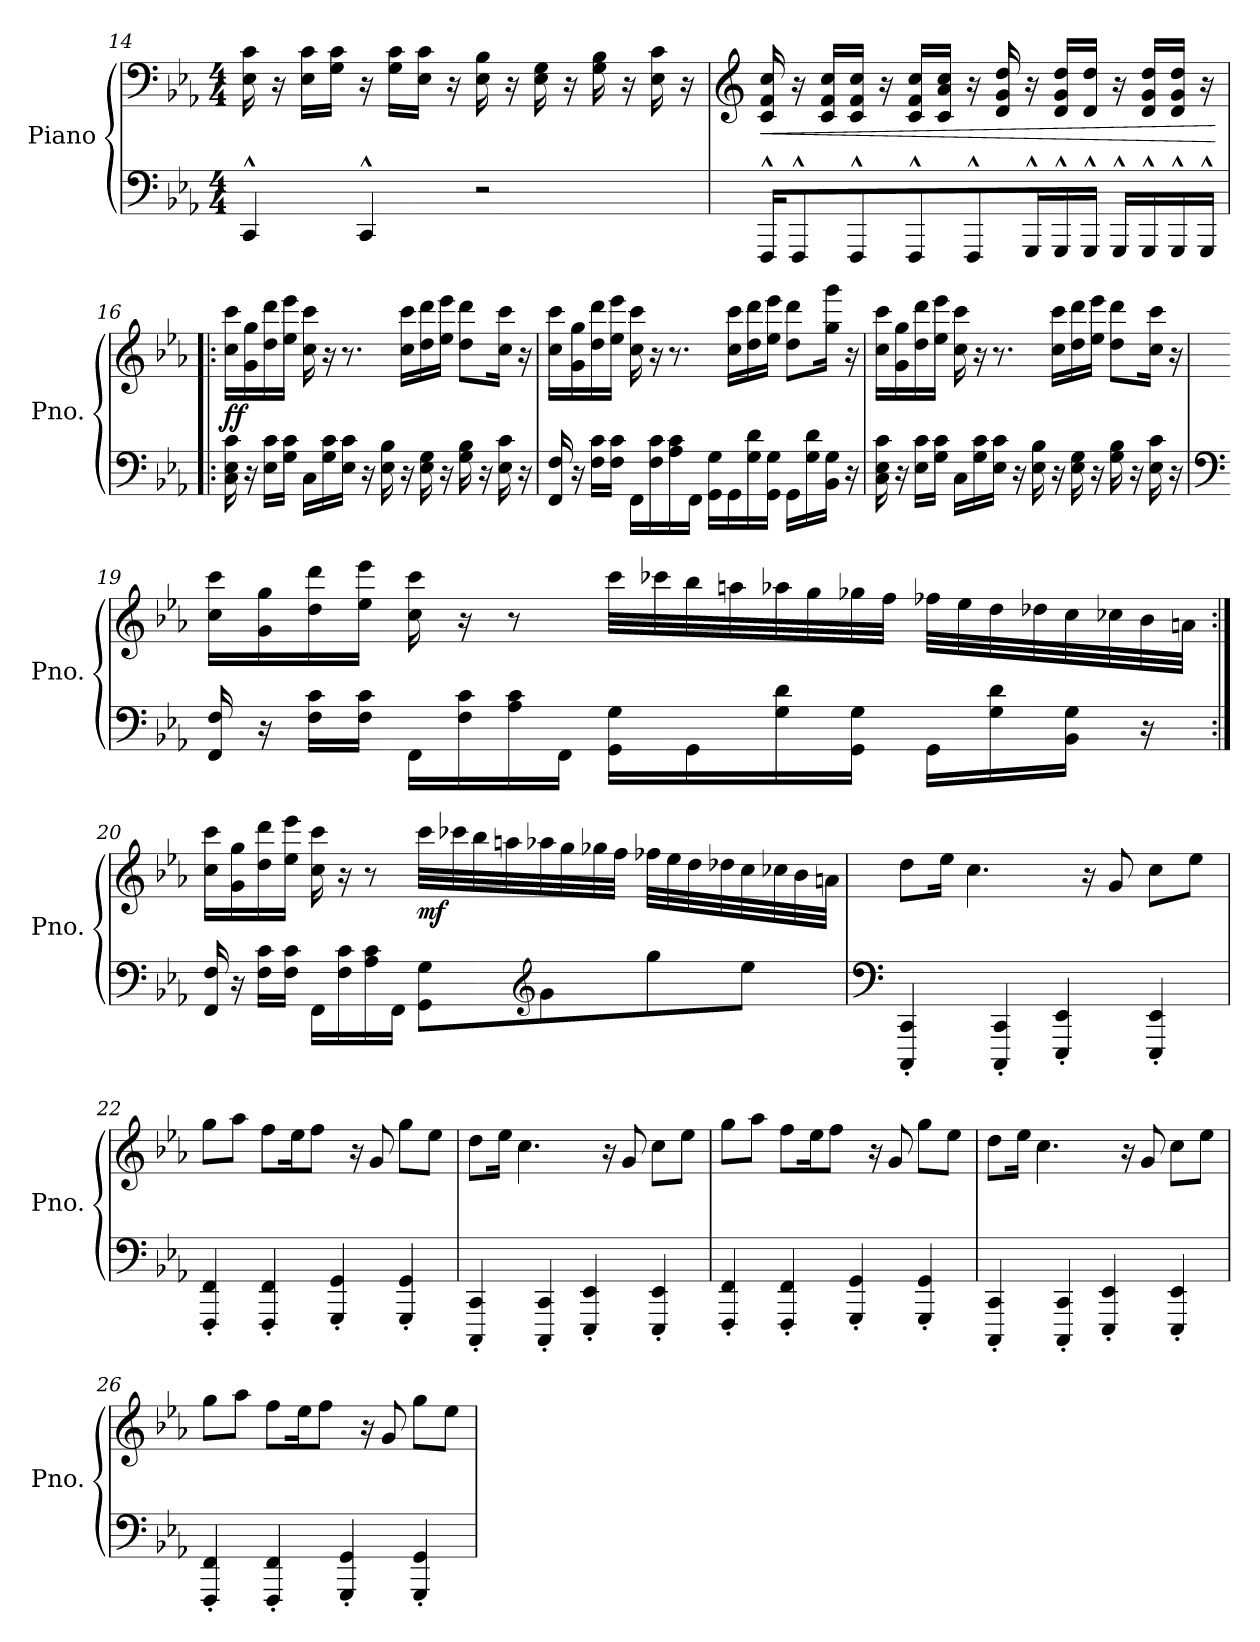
**kern	**kern	**dynam
*part1	*part1	*part1
*staff2	*staff1	*staff1/2
*I"Piano	*	*
*I'Pno.	*	*
*clefF4	*clefF4	*
*k[b-e-a-]	*k[b-e-a-]	*
*M4/4	*M4/4	*
=14	=14	=14
4CC^^/	16E-\ 16c\	.
.	16r	.
.	16E-\ 16c\LL	.
.	16G\ 16c\JJ	.
4CC^^/	16r	.
.	16G\ 16c\LL	.
.	16E-\ 16c\JJ	.
.	16r	.
2r	16E-\ 16B-\	.
.	16r	.
.	16E-\ 16G\	.
.	16r	.
.	16G\ 16B-\	.
.	16r	.
.	16E-\ 16c\	.
.	16r	.
!!LO:LB:g=z
=15	=15	=15
*	*clefG2	*
!	!	!LO:HP:b
16FFF^^/KL	16c/ 16f/ 16cc/	<
8FFF^^/	16r	.
.	16c/ 16f/ 16cc/LL	.
8FFF^^/	16c/ 16f/ 16cc/JJ	.
.	16r	.
8FFF^^/	16c/ 16f/ 16cc/LL	.
.	16c/ 16a-/ 16cc/JJ	.
8FFF^^/	16r	.
.	16d/ 16g/ 16dd/	.
16GGG^^/L	16r	.
16GGG^^/	16d/ 16g/ 16dd/LL	.
16GGG^^/JJ	16d/ 16dd/JJ	.
16GGG^^/LL	16r	.
16GGG^^/	16d/ 16g/ 16dd/LL	.
16GGG^^/	16d/ 16g/ 16dd/JJ	.
16GGG^^/JJ	16r	.
.	.	[
=16!|:	=16!|:	=16!|:
!	!	!LO:DY:b
16C\ 16E-\ 16c\	16cc\ 16ccc\LL	ff
16r	16g\ 16gg\	.
16E-\ 16c\LL	16dd\ 16ddd\	.
16G\ 16c\JJ	16ee-\ 16eee-\JJ	.
16C\LL	16cc\ 16ccc\	.
16G\ 16c\	16r	.
16E-\ 16c\JJ	8.r	.
16r	.	.
16E-\ 16B-\	.	.
16r	16cc\ 16ccc\LL	.
16E-\ 16G\	16dd\ 16ddd\	.
16r	16ee-\ 16eee-\JJ	.
16G\ 16B-\	8dd\ 8ddd\L	.
16r	.	.
16E-\ 16c\	16cc\ 16ccc\Jk	.
16r	16r	.
!!LO:LB:g=z
=17	=17	=17
16FF/ 16F/	16cc\ 16ccc\LL	.
16r	16g\ 16gg\	.
16F\ 16c\LL	16dd\ 16ddd\	.
16F\ 16c\JJ	16ee-\ 16eee-\JJ	.
16FF\LL	16cc\ 16ccc\	.
16F\ 16c\	16r	.
16A-\ 16c\	8.r	.
16FF\JJ	.	.
16GG\ 16G\LL	.	.
16GG\	16cc\ 16ccc\LL	.
16G\ 16d\	16dd\ 16ddd\	.
16GG\ 16G\JJ	16ee-\ 16eee-\JJ	.
16GG\LL	8dd\ 8ddd\L	.
16G\ 16d\	.	.
16BB-\ 16G\JJ	16gg\ 16ggg\Jk	.
16r	16r	.
=18	=18	=18
16C\ 16E-\ 16c\	16cc\ 16ccc\LL	.
16r	16g\ 16gg\	.
16E-\ 16c\LL	16dd\ 16ddd\	.
16G\ 16c\JJ	16ee-\ 16eee-\JJ	.
16C\LL	16cc\ 16ccc\	.
16G\ 16c\	16r	.
16E-\ 16c\JJ	8.r	.
16r	.	.
16E-\ 16B-\	.	.
16r	16cc\ 16ccc\LL	.
16E-\ 16G\	16dd\ 16ddd\	.
16r	16ee-\ 16eee-\JJ	.
16G\ 16B-\	8dd\ 8ddd\L	.
16r	.	.
16E-\ 16c\	16cc\ 16ccc\Jk	.
16r	16r	.
!!LO:LB:g=z
=19	=19	=19
*clefF4	*	*
16FF/ 16F/	16cc\ 16ccc\LL	.
16r	16g\ 16gg\	.
16F\ 16c\LL	16dd\ 16ddd\	.
16F\ 16c\JJ	16ee-\ 16eee-\JJ	.
16FF\LL	16cc\ 16ccc\	.
16F\ 16c\	16r	.
16A-\ 16c\	8r	.
16FF\JJ	.	.
16GG\ 16G\LL	32ccc\LLL	.
.	32ccc-X\	.
16GG\	32bb-\	.
.	32aan\	.
16G\ 16d\	32aa-X\	.
.	32gg\	.
16GG\ 16G\JJ	32gg-X\	.
.	32ff\JJJ	.
16GG\LL	32ff-X\LLL	.
.	32ee-\	.
16G\ 16d\	32dd\	.
.	32dd-X\	.
16BB-\ 16G\JJ	32cc\	.
.	32cc-X\	.
16r	32b-\	.
.	32an\JJJ	.
!!LO:PB:g=z
=20:|!	=20:|!	=20:|!
16FF/ 16F/	16cc\ 16ccc\LL	.
16r	16g\ 16gg\	.
16F\ 16c\LL	16dd\ 16ddd\	.
16F\ 16c\JJ	16ee-\ 16eee-\JJ	.
16FF\LL	16cc\ 16ccc\	.
16F\ 16c\	16r	.
16A-\ 16c\	8r	.
16FF\JJ	.	.
!	!	!LO:DY:b
8GG\ 8G\L	32ccc\LLL	mf
.	32ccc-X\	.
.	32bb-\	.
.	32aan\	.
*clefG2	*	*
8g\	32aa-X\	.
.	32gg\	.
.	32gg-X\	.
.	32ff\JJJ	.
8gg\	32ff-X\LLL	.
.	32ee-\	.
.	32dd\	.
.	32dd-X\	.
8ee-\J	32cc\	.
.	32cc-X\	.
.	32b-\	.
.	32an\JJJ	.
=21	=21	=21
*clefF4	*	*
4CCC/' 4CC/'	8dd\L	.
.	16ee-\Jk	.
.	4.cc\	.
4CCC/' 4CC/'	.	.
4EEE-/' 4EE-/'	.	.
.	16r	.
.	8g/	.
4EEE-/' 4EE-/'	8cc\L	.
.	8ee-\J	.
!!LO:LB:g=z
=22	=22	=22
4FFF/' 4FF/'	8gg\L	.
.	8aa-\J	.
4FFF/' 4FF/'	8ff\L	.
.	16ee-\K	.
.	8ff\J	.
4GGG/' 4GG/'	.	.
.	16r	.
.	8g/	.
4GGG/' 4GG/'	8gg\L	.
.	8ee-\J	.
=23	=23	=23
4CCC/' 4CC/'	8dd\L	.
.	16ee-\Jk	.
.	4.cc\	.
4CCC/' 4CC/'	.	.
4EEE-/' 4EE-/'	.	.
.	16r	.
.	8g/	.
4EEE-/' 4EE-/'	8cc\L	.
.	8ee-\J	.
=24	=24	=24
4FFF/' 4FF/'	8gg\L	.
.	8aa-\J	.
4FFF/' 4FF/'	8ff\L	.
.	16ee-\K	.
.	8ff\J	.
4GGG/' 4GG/'	.	.
.	16r	.
.	8g/	.
4GGG/' 4GG/'	8gg\L	.
.	8ee-\J	.
=25	=25	=25
4CCC/' 4CC/'	8dd\L	.
.	16ee-\Jk	.
.	4.cc\	.
4CCC/' 4CC/'	.	.
4EEE-/' 4EE-/'	.	.
.	16r	.
.	8g/	.
4EEE-/' 4EE-/'	8cc\L	.
.	8ee-\J	.
!!LO:LB:g=z
=26	=26	=26
4FFF/' 4FF/'	8gg\L	.
.	8aa-\J	.
4FFF/' 4FF/'	8ff\L	.
.	16ee-\K	.
.	8ff\J	.
4GGG/' 4GG/'	.	.
.	16r	.
.	8g/	.
4GGG/' 4GG/'	8gg\L	.
.	8ee-\J	.
=	=	=
*-	*-	*-
